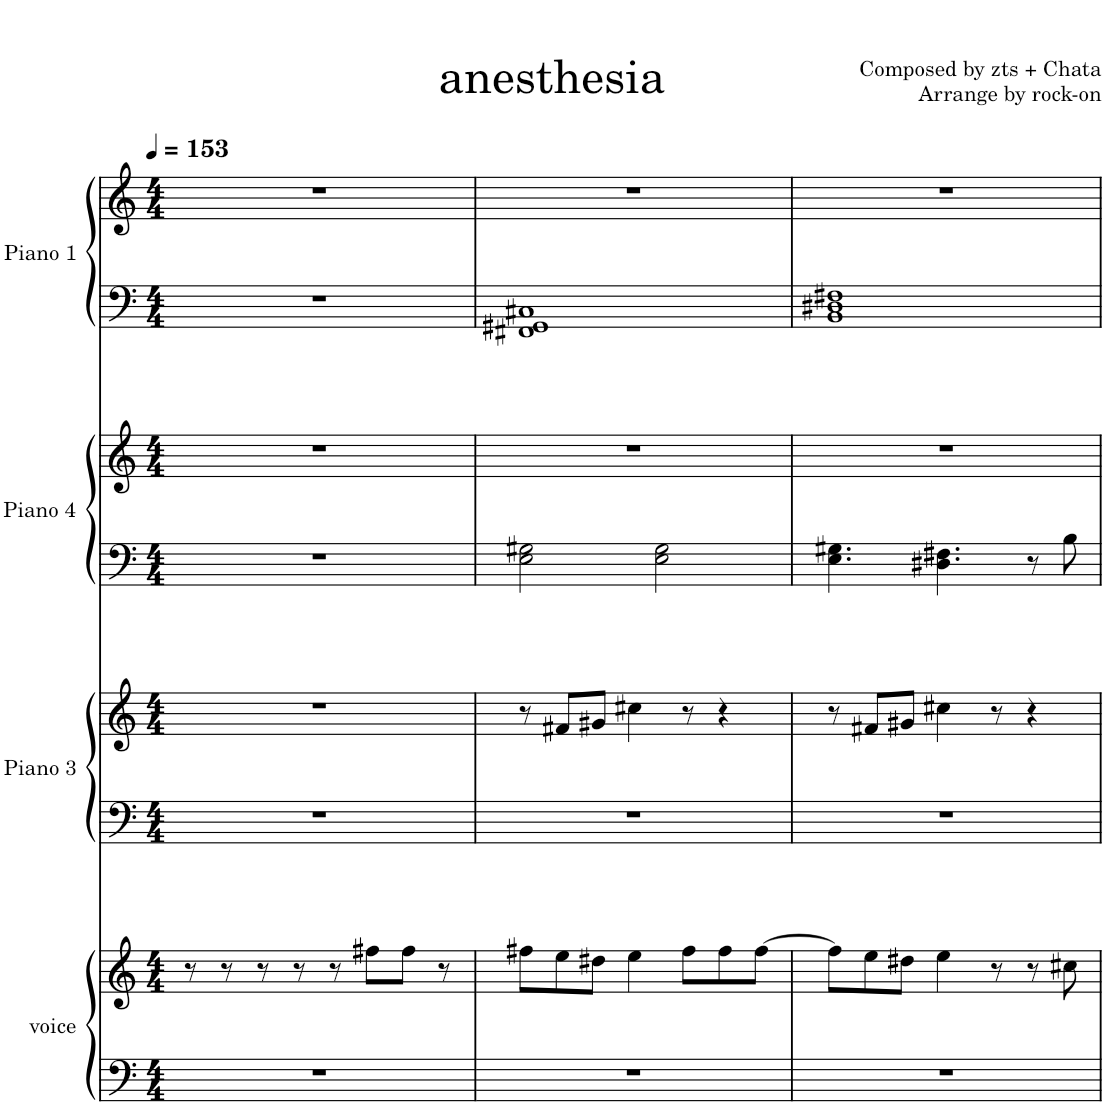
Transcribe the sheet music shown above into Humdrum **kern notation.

**kern	**kern	**kern	**kern	**kern	**kern	**kern	**kern
*part4	*part4	*part3	*part3	*part2	*part2	*part1	*part1
*staff8	*staff7	*staff6	*staff5	*staff4	*staff3	*staff2	*staff1
*I"voice	*	*I"Piano 3	*	*I"Piano 4	*	*I"Piano 1	*
*I'voice	*	*I'Pno. 3	*	*I'Pno. 4	*	*I'Pno. 1	*
*clefF4	*clefG2	*clefF4	*clefG2	*clefF4	*clefG2	*clefF4	*clefG2
*k[]	*k[]	*k[]	*k[]	*k[]	*k[]	*k[]	*k[]
*M4/4	*M4/4	*M4/4	*M4/4	*M4/4	*M4/4	*M4/4	*M4/4
*MM153	*MM153	*MM153	*MM153	*MM153	*MM153	*MM153	*MM153
=1	=1	=1	=1	=1	=1	=1	=1
1r	8r	1r	1r	1r	1r	1r	1r
.	8r	.	.	.	.	.	.
.	8r	.	.	.	.	.	.
.	8r	.	.	.	.	.	.
.	8r	.	.	.	.	.	.
.	8ff#X\L	.	.	.	.	.	.
.	8ff#\J	.	.	.	.	.	.
.	8r	.	.	.	.	.	.
=2	=2	=2	=2	=2	=2	=2	=2
1r	8ff#X\L	1r	8r	2E\ 2G#X\	1r	1FF#X 1GG#X 1C#X	1r
.	8ee\	.	8f#X/L	.	.	.	.
.	8dd#X\J	.	8g#X/J	.	.	.	.
.	4ee\	.	4cc#X\	.	.	.	.
.	.	.	.	2E\ 2G#\	.	.	.
.	8ff#\L	.	8r	.	.	.	.
.	8ff#\	.	4r	.	.	.	.
.	[8ff#\J	.	.	.	.	.	.
=3	=3	=3	=3	=3	=3	=3	=3
1r	8ff#\L]	1r	8r	4.E\ 4.G#X\	1r	1BB 1D#X 1F#X	1r
.	8ee\	.	8f#X/L	.	.	.	.
.	8dd#X\J	.	8g#X/J	.	.	.	.
.	4ee\	.	4cc#X\	4.D#X\ 4.F#X\	.	.	.
.	8r	.	8r	.	.	.	.
.	8r	.	4r	8r	.	.	.
.	8cc#X\	.	.	8B\	.	.	.
=	=	=	=	=	=	=	=
*-	*-	*-	*-	*-	*-	*-	*-
